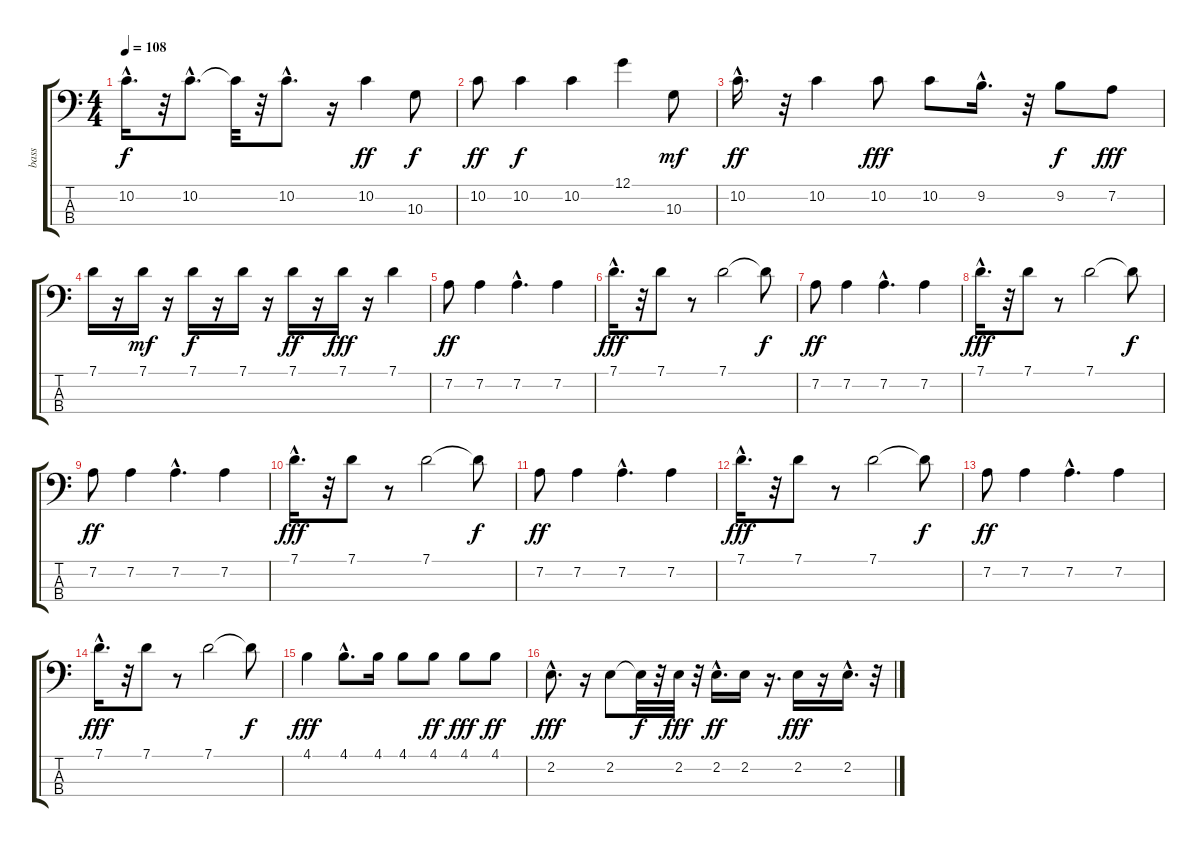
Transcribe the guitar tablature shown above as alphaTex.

\track ("bass" "bass") {instrument fretlessbass}
\staff {score tabs}
\tuning (G2 D2 A1 E1) {hide}
\ts (4 4)
\tempo 108
\clef f4
\ks c
10.2{hac}.16{d dy f volume 14 instrument fretlessbass} r.32 10.2{hac}.8{d} 10.2{t}.32 r.32 10.2{hac}.8{d} r.16 10.2.4{dy ff} 10.3.8{dy f} |
10.2.8{dy ff} 10.2.4{dy f} 10.2.4 12.1.4 10.3.8{dy mf} |
10.2{hac}.16{d dy ff volume 14 instrument fretlessbass} r.32 10.2.4 10.2.8{dy fff} 10.2.8 9.2{hac}.16{d} r.32 9.2.8{dy f} 7.2.8{dy fff} |
7.1.16 r.16 7.1.16{dy mf} r.16 7.1.16{dy f} r.16 7.1.16 r.16 7.1.16{dy ff} r.16 7.1.16{dy fff} r.16 7.1.4 |
7.2.8{dy ff volume 14 instrument fretlessbass} 7.2.4 7.2{hac}.4{d} 7.2.4 |
7.1{hac}.16{d dy fff} r.32 7.1.8 r.8 7.1.2 7.1{t}.8{dy f} |
7.2.8{dy ff volume 14 instrument fretlessbass} 7.2.4 7.2{hac}.4{d} 7.2.4 |
7.1{hac}.16{d dy fff} r.32 7.1.8 r.8 7.1.2 7.1{t}.8{dy f} |
7.2.8{dy ff volume 14 instrument fretlessbass} 7.2.4 7.2{hac}.4{d} 7.2.4 |
7.1{hac}.16{d dy fff} r.32 7.1.8 r.8 7.1.2 7.1{t}.8{dy f} |
7.2.8{dy ff} 7.2.4 7.2{hac}.4{d} 7.2.4 |
7.1{hac}.16{d dy fff} r.32 7.1.8 r.8 7.1.2 7.1{t}.8{dy f} |
7.2.8{dy ff volume 14 instrument fretlessbass} 7.2.4 7.2{hac}.4{d} 7.2.4 |
7.1{hac}.16{d dy fff} r.32 7.1.8 r.8 7.1.2 7.1{t}.8{dy f} |
4.1.4{dy fff volume 14 instrument fretlessbass} 4.1{hac}.8{d} 4.1.16 4.1.8 4.1.8{dy ff} 4.1.8{dy fff} 4.1.8{dy ff} |
2.2{hac}.8{d dy fff} r.16 2.2.8 2.2{t}.32{dy f} r.32 2.2.32{dy fff} r.32 2.2{hac}.16{d dy ff} 2.2.16 r.16{d} 2.2.16{dy fff} r.16 2.2{hac}.16{d} r.32
